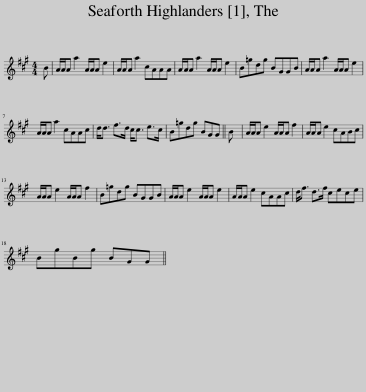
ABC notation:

X:1
L:1/8
M:4/4
I:linebreak $
K:A
V:1 treble
V:1
 B | A/A/A a2 A/A/A e2 | A/A/A a2 cAAA | A/A/A a2 A/A/A e2 | B=gdg BGGB | %5
 A/A/A a2 A/A/A e2 |$ A/A/A a2 cAAc | d<d f>d c<c e>c | B=gdg BGG || B | %10
 A/A/A e2 A/A/A f2 | A/A/A e2 cABc |$ A/A/A e2 A/A/A f2 | B=gdg BGGB | A/A/A e2 A/A/A e2 | %15
 A/A/A e2 cAAc | d<f d>f cece |$ BgBg BGG || %18
